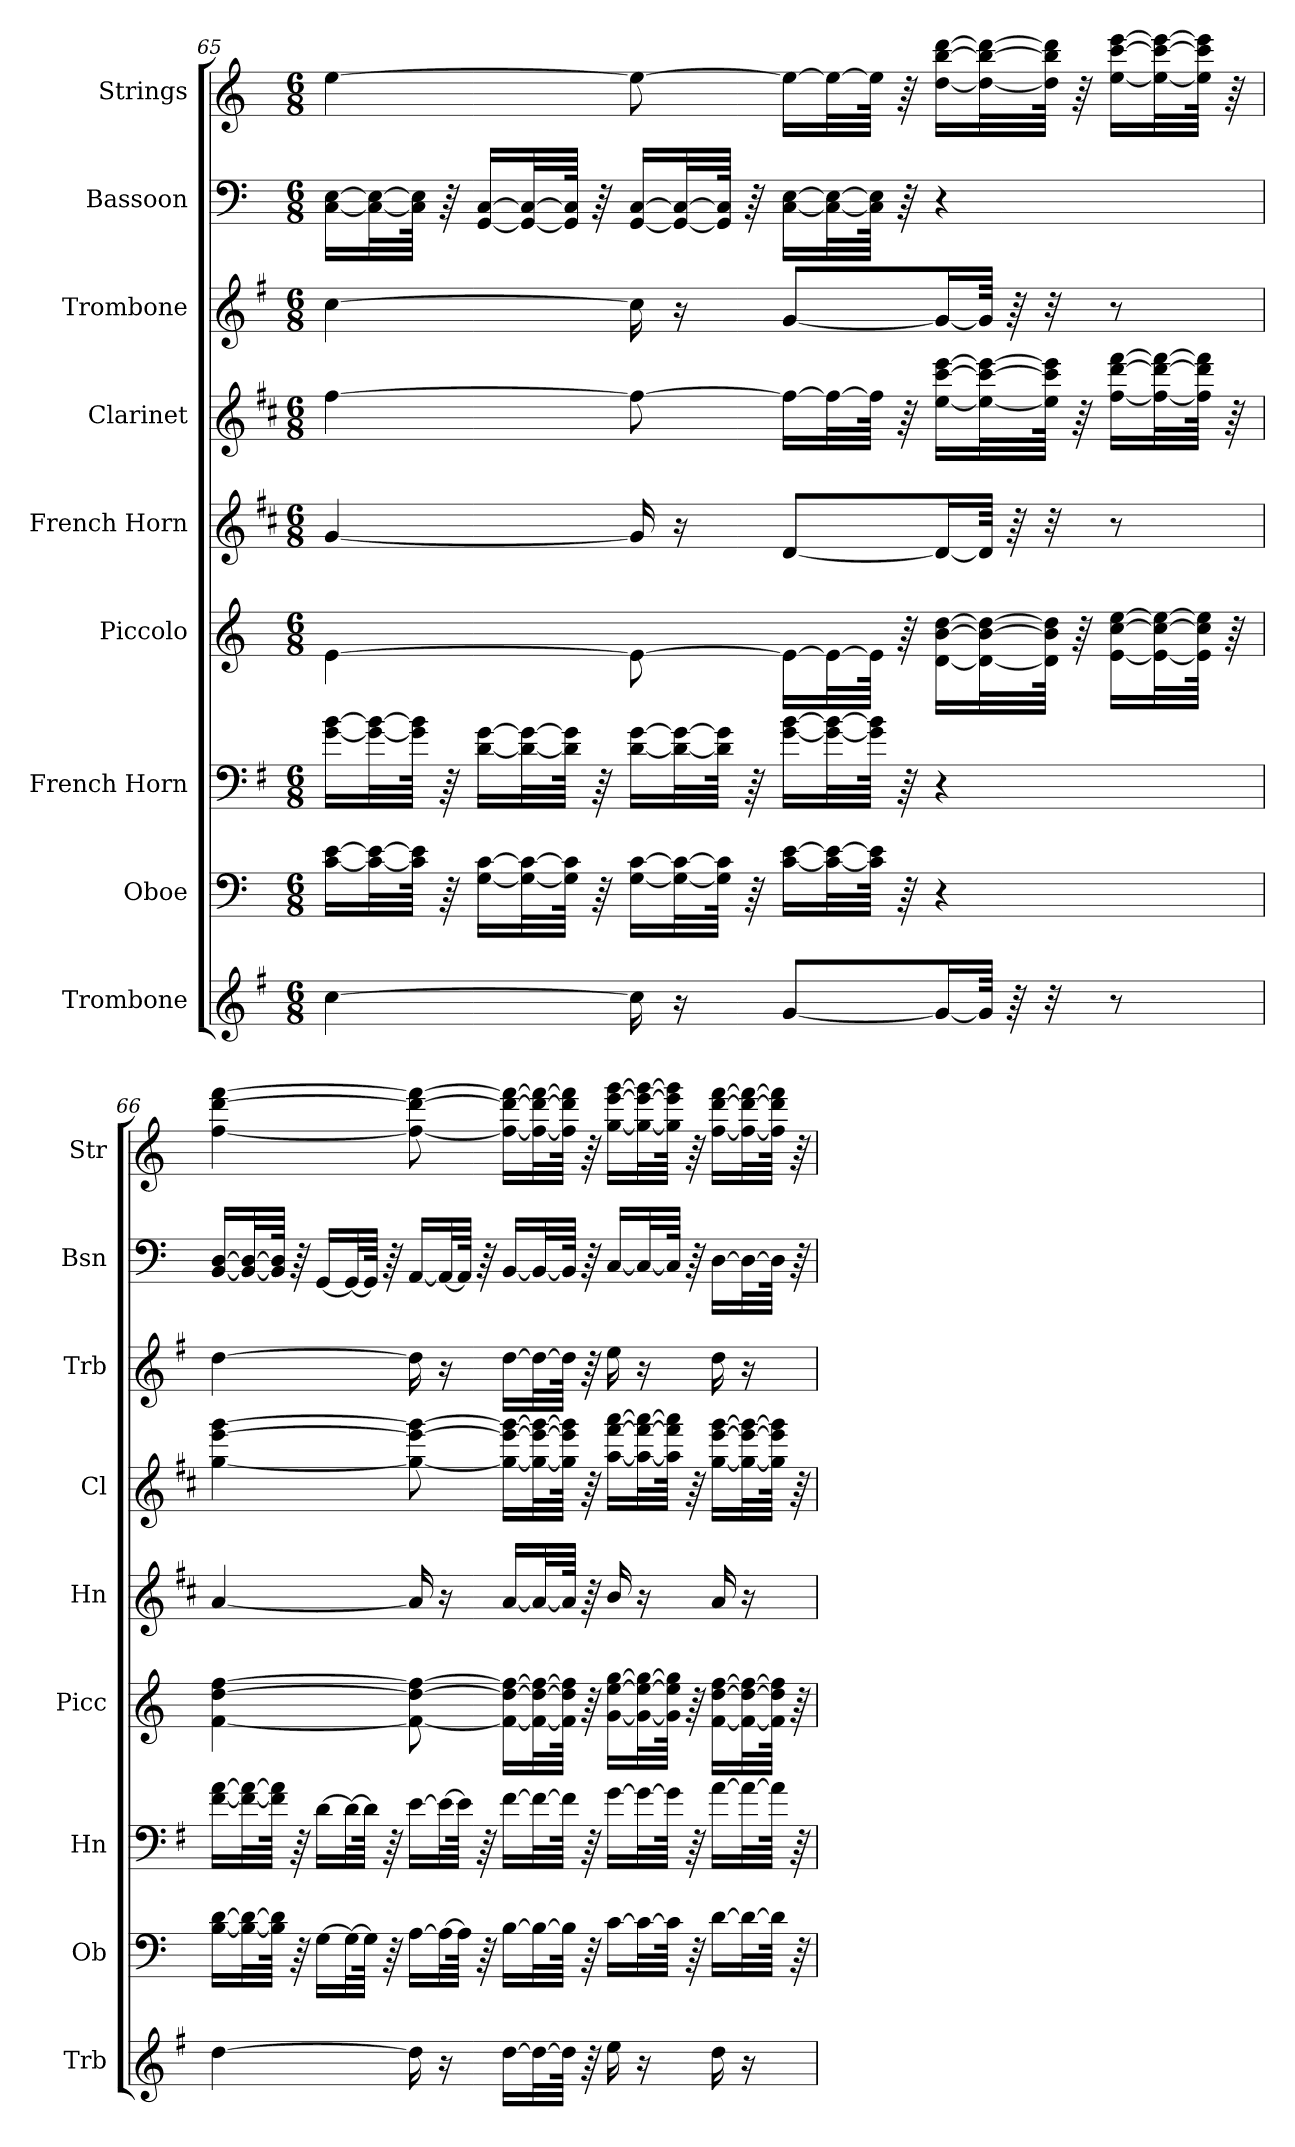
**kern	**kern	**kern	**kern	**kern	**kern	**kern	**kern	**kern
*part9	*part8	*part7	*part6	*part5	*part4	*part3	*part2	*part1
*staff9	*staff8	*staff7	*staff6	*staff5	*staff4	*staff3	*staff2	*staff1
*I"Trombone	*I"Oboe	*I"French Horn	*I"Piccolo	*I"French Horn	*I"Clarinet	*I"Trombone	*I"Bassoon	*I"Strings
*I'Trb	*I'Ob	*I'Hn	*I'Picc	*I'Hn	*I'Cl	*I'Trb	*I'Bsn	*I'Str
!!LO:PB:g=z
*clefG2	*clefF4	*clefF4	*clefG2	*clefG2	*clefG2	*clefG2	*clefF4	*clefG2
*	*	*ITrd4c7	*ITrd-7c-12	*ITrd4c7	*ITrd1c2	*	*	*
*k[f#]	*k[]	*k[]	*k[]	*k[f#]	*k[]	*k[f#]	*k[]	*k[]
*M6/8	*M6/8	*M6/8	*M6/8	*M6/8	*M6/8	*M6/8	*M6/8	*M6/8
=65	=65	=65	=65	=65	=65	=65	=65	=65
[4cc\	[16c\ [16e\LL	[16c\ [16e\LL	[4ee\	[4c/	[4ee\	[4cc\	[16C\ [16E\LL	[4ee\
.	32c\_ 32e\_L	32c\_ 32e\_L	.	.	.	.	32C\_ 32E\_L	.
.	64c\] 64e\]JJJk	64c\] 64e\]JJJk	.	.	.	.	64C\] 64E\]JJJk	.
.	64r	64r	.	.	.	.	64r	.
.	[16G\ [16c\LL	[16G\ [16c\LL	.	.	.	.	[16GG/ [16C/LL	.
.	32G\_ 32c\_L	32G\_ 32c\_L	.	.	.	.	32GG/_ 32C/_L	.
.	64G\] 64c\]JJJk	64G\] 64c\]JJJk	.	.	.	.	64GG/] 64C/]JJJk	.
.	64r	64r	.	.	.	.	64r	.
16cc\]	[16G\ [16c\LL	[16G\ [16c\LL	8ee\_	16c/]	8ee\_	16cc\]	[16GG/ [16C/LL	8ee\_
16r	32G\_ 32c\_L	32G\_ 32c\_L	.	16r	.	16r	32GG/_ 32C/_L	.
.	64G\] 64c\]JJJk	64G\] 64c\]JJJk	.	.	.	.	64GG/] 64C/]JJJk	.
.	64r	64r	.	.	.	.	64r	.
[8g/L	[16c\ [16e\LL	[16c\ [16e\LL	16ee\LL_	[8G/L	16ee\LL_	[8g/L	[16C\ [16E\LL	16ee\LL_
.	32c\_ 32e\_L	32c\_ 32e\_L	32ee\L_	.	32ee\L_	.	32C\_ 32E\_L	32ee\L_
.	64c\] 64e\]JJJk	64c\] 64e\]JJJk	64ee\JJJk]	.	64ee\JJJk]	.	64C\] 64E\]JJJk	64ee\JJJk]
.	64r	64r	64r	.	64r	.	64r	64r
16g/L_	4r	4r	[16dd\ [16bb\ [16ddd\LL	16G/L_	[16dd\ [16bb\ [16ddd\LL	16g/L_	4r	[16dd\ [16bb\ [16ddd\LL
64g/JJkk]	.	.	32dd\_ 32bb\_ 32ddd\_L	64G/JJkk]	32dd\_ 32bb\_ 32ddd\_L	64g/JJkk]	.	32dd\_ 32bb\_ 32ddd\_L
64r	.	.	.	64r	.	64r	.	.
32r	.	.	64dd\] 64bb\] 64ddd\]JJJk	32r	64dd\] 64bb\] 64ddd\]JJJk	32r	.	64dd\] 64bb\] 64ddd\]JJJk
.	.	.	64r	.	64r	.	.	64r
8r	.	.	[16ee\ [16ccc\ [16eee\LL	8r	[16ee\ [16ccc\ [16eee\LL	8r	.	[16ee\ [16ccc\ [16eee\LL
.	.	.	32ee\_ 32ccc\_ 32eee\_L	.	32ee\_ 32ccc\_ 32eee\_L	.	.	32ee\_ 32ccc\_ 32eee\_L
.	.	.	64ee\] 64ccc\] 64eee\]JJJk	.	64ee\] 64ccc\] 64eee\]JJJk	.	.	64ee\] 64ccc\] 64eee\]JJJk
.	.	.	64r	.	64r	.	.	64r
!!LO:PB:g=z
=66	=66	=66	=66	=66	=66	=66	=66	=66
[4dd\	[16B\ [16d\LL	[16B\ [16d\LL	[4ff\ [4ddd\ [4fff\	[4d/	[4ff\ [4ddd\ [4fff\	[4dd\	[16BB/ [16D/LL	[4ff\ [4ddd\ [4fff\
.	32B\_ 32d\_L	32B\_ 32d\_L	.	.	.	.	32BB/_ 32D/_L	.
.	64B\] 64d\]JJJk	64B\] 64d\]JJJk	.	.	.	.	64BB/] 64D/]JJJk	.
.	64r	64r	.	.	.	.	64r	.
.	[16G\LL	[16G\LL	.	.	.	.	[16GG/LL	.
.	32G\L_	32G\L_	.	.	.	.	32GG/L_	.
.	64G\JJJk]	64G\JJJk]	.	.	.	.	64GG/JJJk]	.
.	64r	64r	.	.	.	.	64r	.
16dd\]	[16A\LL	[16A\LL	8ff\_ 8ddd\_ 8fff\_	16d/]	8ff\_ 8ddd\_ 8fff\_	16dd\]	[16AA/LL	8ff\_ 8ddd\_ 8fff\_
16r	32A\L_	32A\L_	.	16r	.	16r	32AA/L_	.
.	64A\JJJk]	64A\JJJk]	.	.	.	.	64AA/JJJk]	.
.	64r	64r	.	.	.	.	64r	.
[16dd\LL	[16B\LL	[16B\LL	16ff\_ 16ddd\_ 16fff\_LL	[16d/LL	16ff\_ 16ddd\_ 16fff\_LL	[16dd\LL	[16BB/LL	16ff\_ 16ddd\_ 16fff\_LL
32dd\L_	32B\L_	32B\L_	32ff\_ 32ddd\_ 32fff\_L	32d/L_	32ff\_ 32ddd\_ 32fff\_L	32dd\L_	32BB/L_	32ff\_ 32ddd\_ 32fff\_L
64dd\JJJk]	64B\JJJk]	64B\JJJk]	64ff\] 64ddd\] 64fff\]JJJk	64d/JJJk]	64ff\] 64ddd\] 64fff\]JJJk	64dd\JJJk]	64BB/JJJk]	64ff\] 64ddd\] 64fff\]JJJk
64r	64r	64r	64r	64r	64r	64r	64r	64r
16ee\	[16c\LL	[16c\LL	[16gg\ [16eee\ [16ggg\LL	16e/	[16gg\ [16eee\ [16ggg\LL	16ee\	[16C/LL	[16gg\ [16eee\ [16ggg\LL
16r	32c\L_	32c\L_	32gg\_ 32eee\_ 32ggg\_L	16r	32gg\_ 32eee\_ 32ggg\_L	16r	32C/L_	32gg\_ 32eee\_ 32ggg\_L
.	64c\JJJk]	64c\JJJk]	64gg\] 64eee\] 64ggg\]JJJk	.	64gg\] 64eee\] 64ggg\]JJJk	.	64C/JJJk]	64gg\] 64eee\] 64ggg\]JJJk
.	64r	64r	64r	.	64r	.	64r	64r
16dd\	[16d\LL	[16d\LL	[16ff\ [16ddd\ [16fff\LL	16d/	[16ff\ [16ddd\ [16fff\LL	16dd\	[16D\LL	[16ff\ [16ddd\ [16fff\LL
16r	32d\L_	32d\L_	32ff\_ 32ddd\_ 32fff\_L	16r	32ff\_ 32ddd\_ 32fff\_L	16r	32D\L_	32ff\_ 32ddd\_ 32fff\_L
.	64d\JJJk]	64d\JJJk]	64ff\] 64ddd\] 64fff\]JJJk	.	64ff\] 64ddd\] 64fff\]JJJk	.	64D\JJJk]	64ff\] 64ddd\] 64fff\]JJJk
.	64r	64r	64r	.	64r	.	64r	64r
=	=	=	=	=	=	=	=	=
*-	*-	*-	*-	*-	*-	*-	*-	*-
